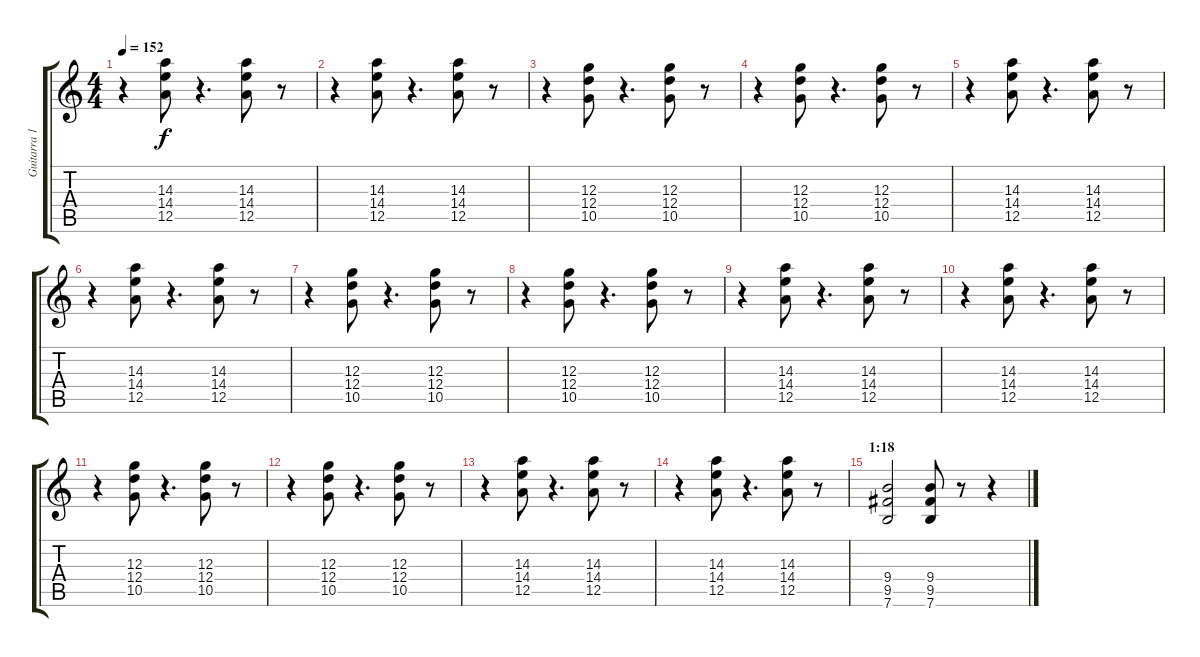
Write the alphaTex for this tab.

\track ("Guitarra 1" "Guitarra 1") {instrument distortionguitar}
\staff {score tabs}
\tuning (E4 B3 G3 D3 A2 E2) {hide}
\ts (4 4)
\tempo 152
\clef g2
\ks c
r.4{dy f} (14.3 14.4 12.5).8 r.4{d} (14.3 14.4 12.5).8 r.8 |
r.4 (14.3 14.4 12.5).8 r.4{d} (14.3 14.4 12.5).8 r.8 |
r.4 (12.3 12.4 10.5).8 r.4{d} (12.3 12.4 10.5).8 r.8 |
r.4 (12.3 12.4 10.5).8 r.4{d} (12.3 12.4 10.5).8 r.8 |
r.4 (14.3 14.4 12.5).8 r.4{d} (14.3 14.4 12.5).8 r.8 |
r.4 (14.3 14.4 12.5).8 r.4{d} (14.3 14.4 12.5).8 r.8 |
r.4 (12.3 12.4 10.5).8 r.4{d} (12.3 12.4 10.5).8 r.8 |
r.4 (12.3 12.4 10.5).8 r.4{d} (12.3 12.4 10.5).8 r.8 |
r.4 (14.3 14.4 12.5).8 r.4{d} (14.3 14.4 12.5).8 r.8 |
r.4 (14.3 14.4 12.5).8 r.4{d} (14.3 14.4 12.5).8 r.8 |
r.4 (12.3 12.4 10.5).8 r.4{d} (12.3 12.4 10.5).8 r.8 |
r.4 (12.3 12.4 10.5).8 r.4{d} (12.3 12.4 10.5).8 r.8 |
r.4 (14.3 14.4 12.5).8 r.4{d} (14.3 14.4 12.5).8 r.8 |
r.4 (14.3 14.4 12.5).8 r.4{d} (14.3 14.4 12.5).8 r.8 |
\section ("" "1:18")
(9.4 9.5 7.6).2 (9.4 9.5 7.6).8 r.8 r.4
